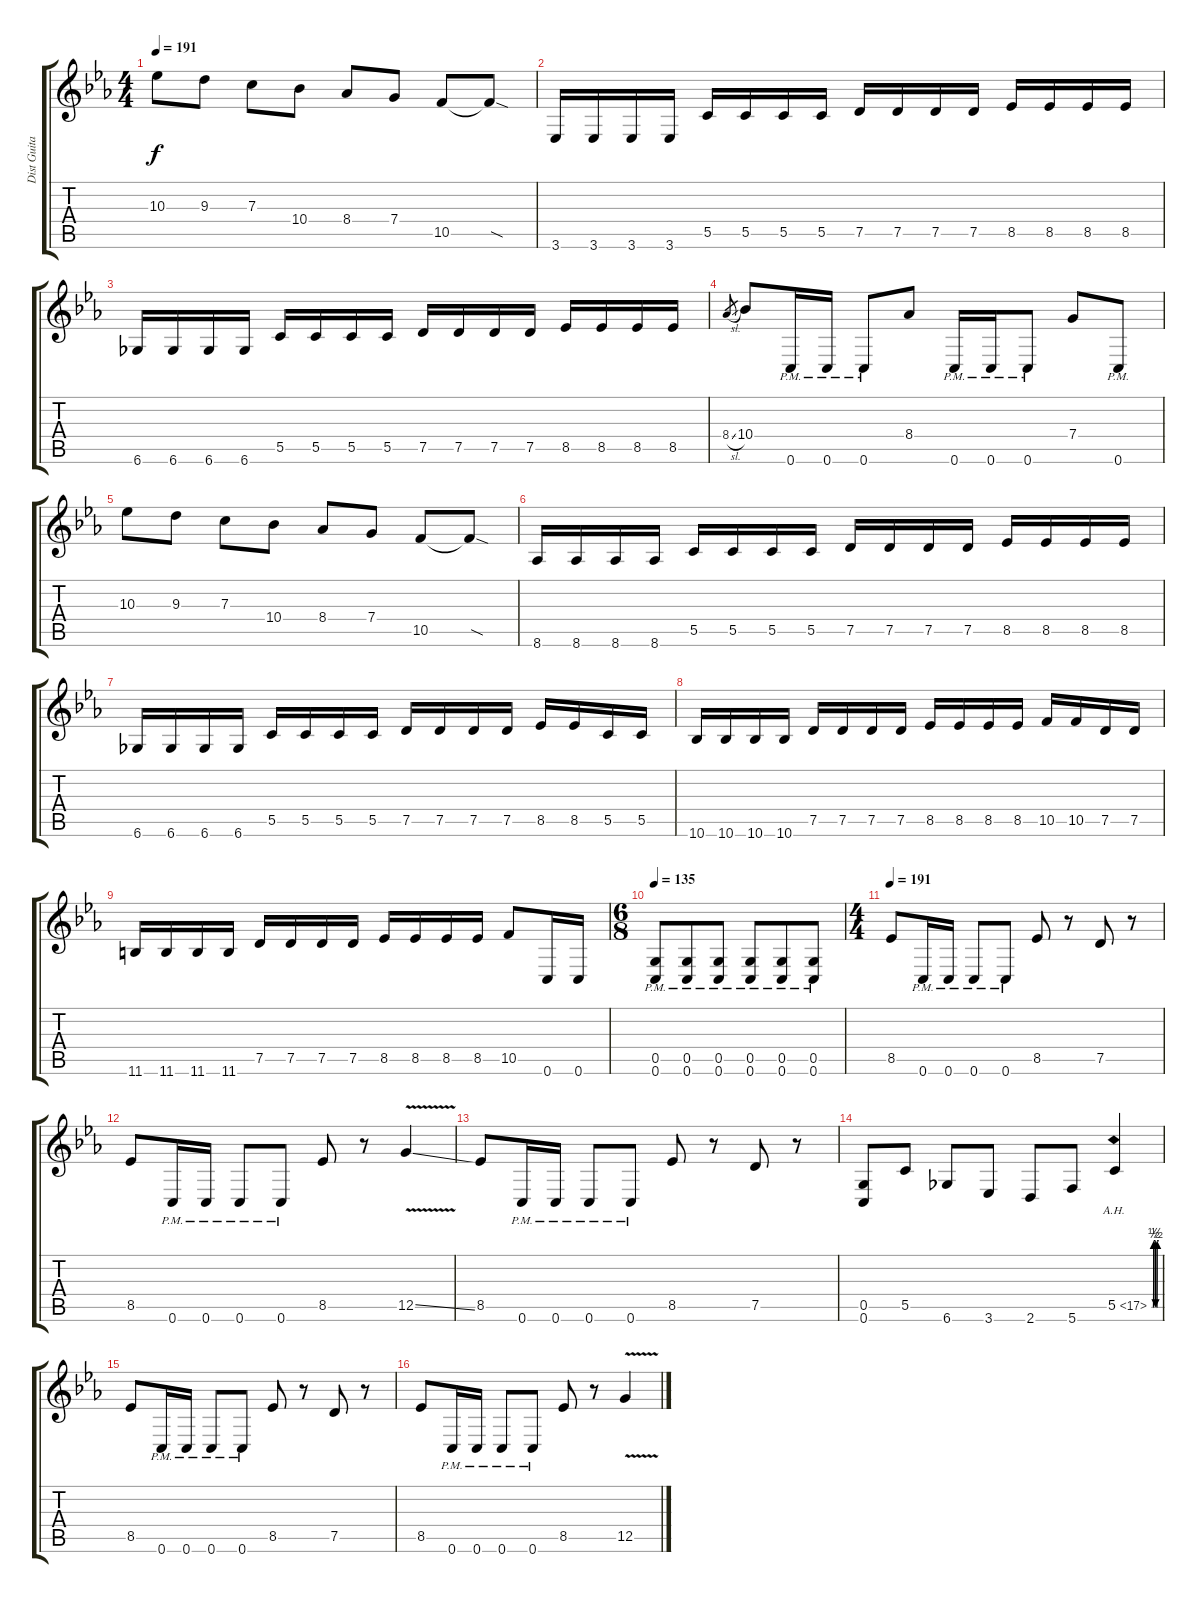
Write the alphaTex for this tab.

\track ("Dist Guitar Right" "Dist Guita") {instrument distortionguitar}
\staff {score tabs}
\tuning (D4 A3 F3 C3 G2 C2) {hide}
\ts (4 4)
\tempo 191
\clef g2
\ks cminor
10.3.8{dy f} 9.3.8 7.3.8 10.4.8 8.4.8 7.4.8 10.5.8 10.5{sod t}.8 |
3.6.16 3.6.16 3.6.16 3.6.16 5.5.16 5.5.16 5.5.16 5.5.16 7.5.16 7.5.16 7.5.16 7.5.16 8.5.16 8.5.16 8.5.16 8.5.16 |
6.6.16 6.6.16 6.6.16 6.6.16 5.5.16 5.5.16 5.5.16 5.5.16 7.5.16 7.5.16 7.5.16 7.5.16 8.5.16 8.5.16 8.5.16 8.5.16 |
8.4{sl}.8{gr} 10.4.8 0.6{pm}.16 0.6{pm}.16 0.6{pm}.8 8.4.8 0.6{pm}.16 0.6{pm}.16 0.6{pm}.8 7.4.8 0.6{pm}.8 |
10.3.8 9.3.8 7.3.8 10.4.8 8.4.8 7.4.8 10.5.8 10.5{sod t}.8 |
8.6.16 8.6.16 8.6.16 8.6.16 5.5.16 5.5.16 5.5.16 5.5.16 7.5.16 7.5.16 7.5.16 7.5.16 8.5.16 8.5.16 8.5.16 8.5.16 |
6.6.16 6.6.16 6.6.16 6.6.16 5.5.16 5.5.16 5.5.16 5.5.16 7.5.16 7.5.16 7.5.16 7.5.16 8.5.16 8.5.16 5.5.16 5.5.16 |
10.6.16 10.6.16 10.6.16 10.6.16 7.5.16 7.5.16 7.5.16 7.5.16 8.5.16 8.5.16 8.5.16 8.5.16 10.5.16 10.5.16 7.5.16 7.5.16 |
11.6.16 11.6.16 11.6.16 11.6.16 7.5.16 7.5.16 7.5.16 7.5.16 8.5.16 8.5.16 8.5.16 8.5.16 10.5.8 0.6.16 0.6.16 |
\ts (6 8)
\tempo 135
(0.5{pm} 0.6{pm}).8 (0.5{pm} 0.6{pm}).8 (0.5{pm} 0.6{pm}).8 (0.5{pm} 0.6{pm}).8 (0.5{pm} 0.6{pm}).8 (0.5{pm} 0.6{pm}).8 |
\ts (4 4)
\tempo 191
8.5.8 0.6{pm}.16 0.6{pm}.16 0.6{pm}.8 0.6{pm}.8 8.5.8 r.8 7.5.8 r.8 |
8.5.8 0.6{pm}.16 0.6{pm}.16 0.6{pm}.8 0.6{pm}.8 8.5.8 r.8 12.5{v ss}.4 |
8.5.8 0.6{pm}.16 0.6{pm}.16 0.6{pm}.8 0.6{pm}.8 8.5.8 r.8 7.5.8 r.8 |
(0.5 0.6).8 5.5.8 6.6.8 3.6.8 2.6.8 5.6.8 5.5{be (custom 0 0 14 0 17 2 28 2 32 0 43 0 46 2 60 2) ah 12}.4 |
8.5.8 0.6{pm}.16 0.6{pm}.16 0.6{pm}.8 0.6{pm}.8 8.5.8 r.8 7.5.8 r.8 |
8.5.8 0.6{pm}.16 0.6{pm}.16 0.6{pm}.8 0.6{pm}.8 8.5.8 r.8 12.5{v ss}.4
